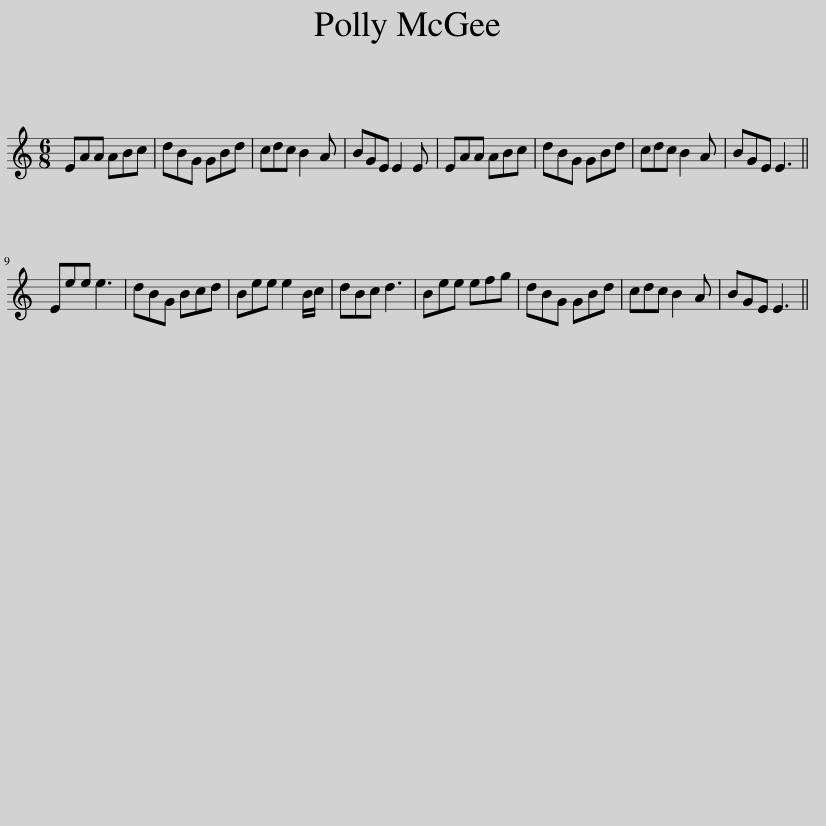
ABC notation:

X:1
L:1/8
M:6/8
I:linebreak $
K:C
V:1 treble
V:1
 EAA ABc | dBG GBd | cdc B2 A | BGE E2 E | EAA ABc | %5
 dBG GBd | cdc B2 A | BGE E3 ||$ Eee e3 | dBG Bcd | %10
 Bee e2 B/c/ | dBc d3 | Bee efg | dBG GBd | cdc B2 A | %15
 BGE E3 || %16
